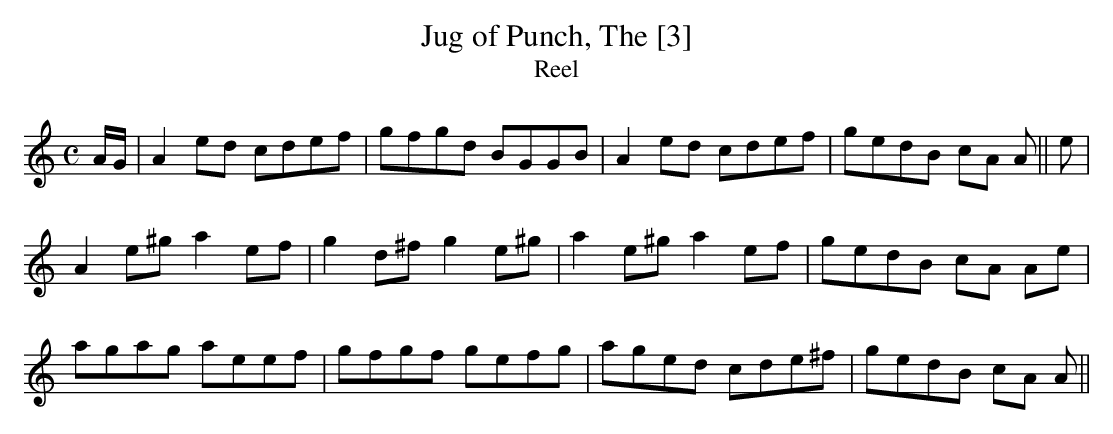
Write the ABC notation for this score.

X:1
T:Jug of Punch, The [3]
T:Reel
M:C
L:1/8
K:A Minor
A/G/|A2 ed cdef|gfgd BGGB|A2 ed cdef|gedB cA A||e|
A2 e^g a2 ef|g2 d^f g2 e^g|a2 e^g a2 ef|gedB cA Ae|
agag aeef|gfgf gefg|aged cde^f|gedB cA A||
